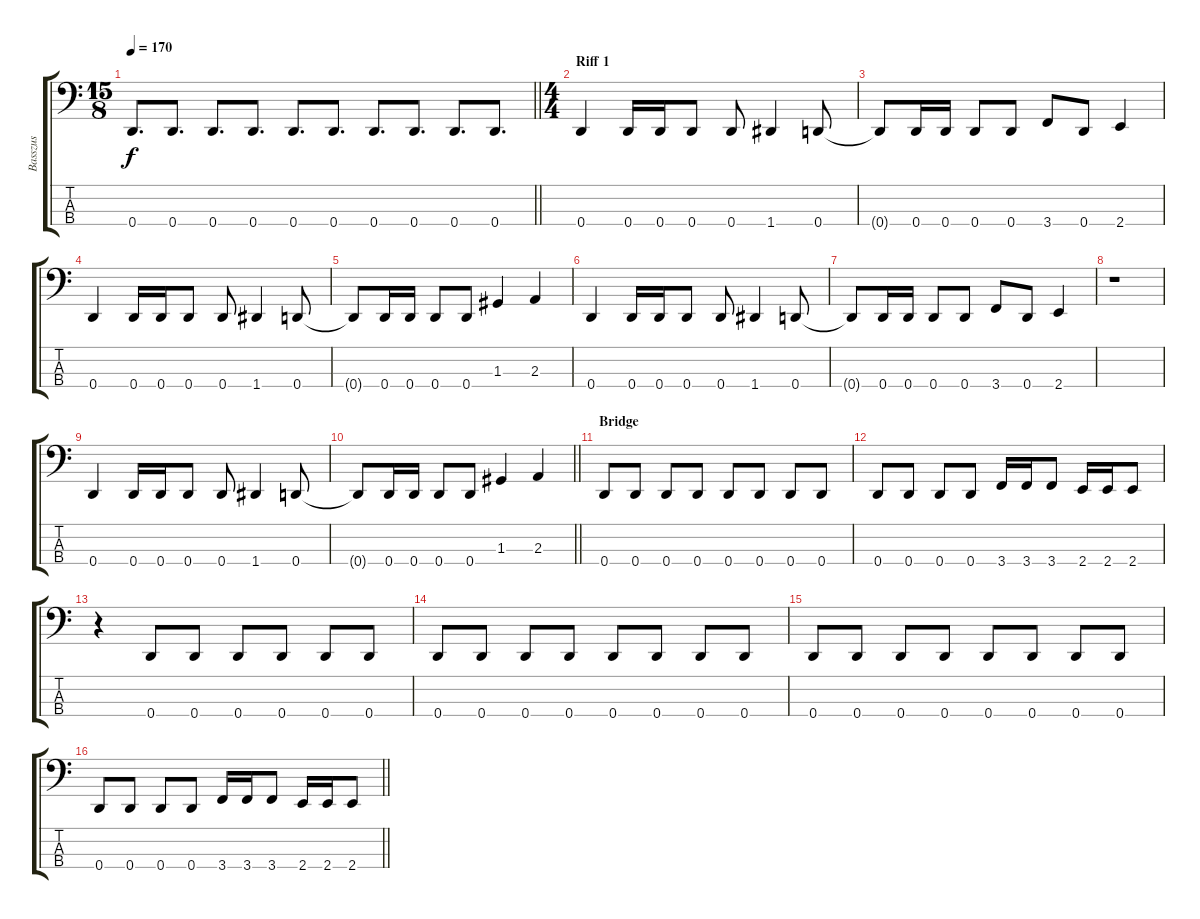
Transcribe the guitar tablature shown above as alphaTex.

\track ("Basszus" "Basszus") {instrument slapbass2}
\staff {score tabs}
\tuning (F2 C2 G1 D1) {hide}
\ts (15 8)
\tempo 170
\clef f4
\barLineRight lightlight
\ks c
0.4.8{d dy f instrument slapbass2} 0.4.8{d} 0.4.8{d} 0.4.8{d} 0.4.8{d} 0.4.8{d} 0.4.8{d} 0.4.8{d} 0.4.8{d} 0.4.8{d} |
\ts (4 4)
\section ("" "Riff 1")
0.4.4 0.4.16 0.4.16 0.4.8 0.4.8 1.4.4 0.4.8 |
0.4{t}.8 0.4.16 0.4.16 0.4.8 0.4.8 3.4.8 0.4.8 2.4.4 |
0.4.4 0.4.16 0.4.16 0.4.8 0.4.8 1.4.4 0.4.8 |
0.4{t}.8 0.4.16 0.4.16 0.4.8 0.4.8 1.3.4 2.3.4 |
0.4.4 0.4.16 0.4.16 0.4.8 0.4.8 1.4.4 0.4.8 |
0.4{t}.8 0.4.16 0.4.16 0.4.8 0.4.8 3.4.8 0.4.8 2.4.4 |
r.1 |
0.4.4 0.4.16 0.4.16 0.4.8 0.4.8 1.4.4 0.4.8 |
\barLineRight lightlight
0.4{t}.8 0.4.16 0.4.16 0.4.8 0.4.8 1.3.4 2.3.4 |
\section ("" "Bridge")
0.4.8 0.4.8 0.4.8 0.4.8 0.4.8 0.4.8 0.4.8 0.4.8 |
0.4.8 0.4.8 0.4.8 0.4.8 3.4.16 3.4.16 3.4.8 2.4.16 2.4.16 2.4.8 |
r.4 0.4.8 0.4.8 0.4.8 0.4.8 0.4.8 0.4.8 |
0.4.8 0.4.8 0.4.8 0.4.8 0.4.8 0.4.8 0.4.8 0.4.8 |
0.4.8 0.4.8 0.4.8 0.4.8 0.4.8 0.4.8 0.4.8 0.4.8 |
\barLineRight lightlight
0.4.8 0.4.8 0.4.8 0.4.8 3.4.16 3.4.16 3.4.8 2.4.16 2.4.16 2.4.8
